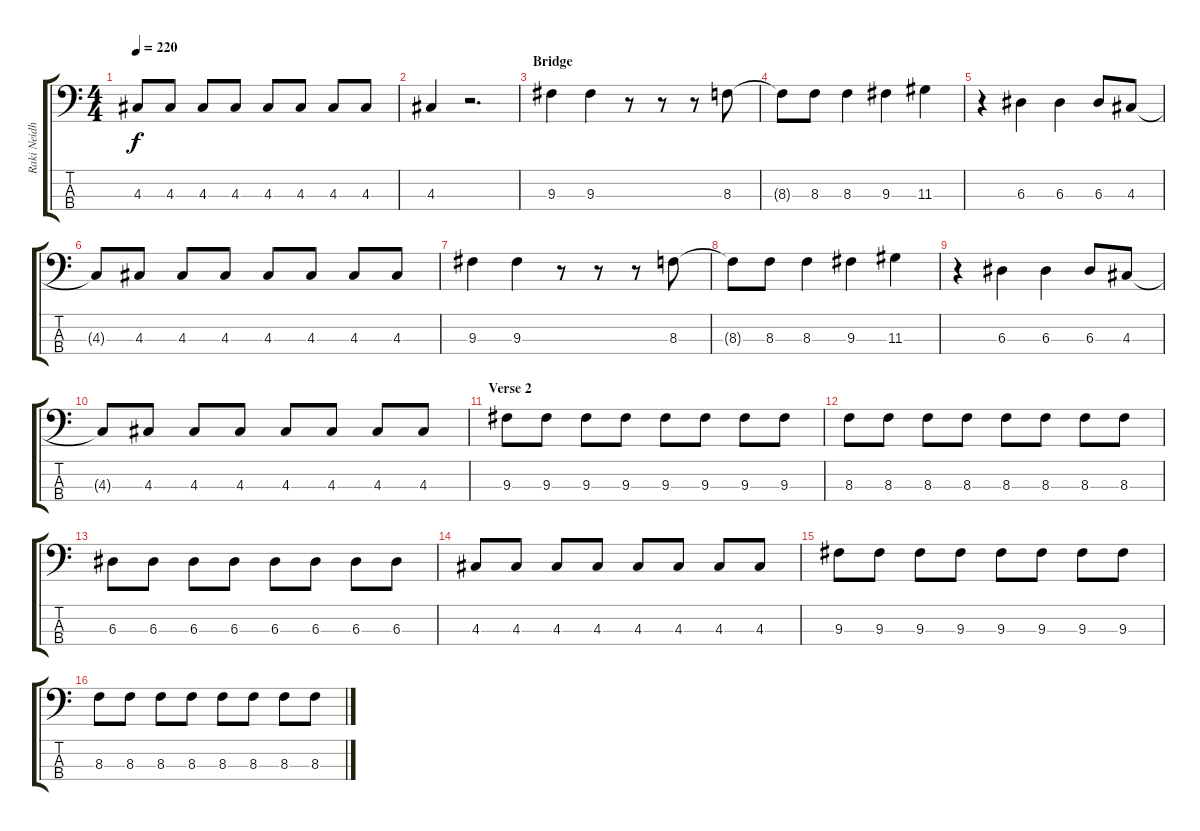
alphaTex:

\track ("Raki Neidhardt" "Raki Neidh") {instrument electricbasspick}
\staff {score tabs}
\tuning (G2 D2 A1 E1) {hide}
\ts (4 4)
\tempo 220
\clef f4
\ks c
4.3.8{dy f} 4.3.8 4.3.8 4.3.8 4.3.8 4.3.8 4.3.8 4.3.8 |
4.3.4 r.2{d} |
\section ("" "Bridge")
9.3.4 9.3.4 r.8 r.8 r.8 8.3.8 |
8.3{t}.8 8.3.8 8.3.4 9.3.4 11.3.4 |
r.4 6.3.4 6.3.4 6.3.8 4.3.8 |
4.3{t}.8 4.3.8 4.3.8 4.3.8 4.3.8 4.3.8 4.3.8 4.3.8 |
9.3.4 9.3.4 r.8 r.8 r.8 8.3.8 |
8.3{t}.8 8.3.8 8.3.4 9.3.4 11.3.4 |
r.4 6.3.4 6.3.4 6.3.8 4.3.8 |
4.3{t}.8 4.3.8 4.3.8 4.3.8 4.3.8 4.3.8 4.3.8 4.3.8 |
\section ("" "Verse 2")
9.3.8 9.3.8 9.3.8 9.3.8 9.3.8 9.3.8 9.3.8 9.3.8 |
8.3.8 8.3.8 8.3.8 8.3.8 8.3.8 8.3.8 8.3.8 8.3.8 |
6.3.8 6.3.8 6.3.8 6.3.8 6.3.8 6.3.8 6.3.8 6.3.8 |
4.3.8 4.3.8 4.3.8 4.3.8 4.3.8 4.3.8 4.3.8 4.3.8 |
9.3.8 9.3.8 9.3.8 9.3.8 9.3.8 9.3.8 9.3.8 9.3.8 |
8.3.8 8.3.8 8.3.8 8.3.8 8.3.8 8.3.8 8.3.8 8.3.8
